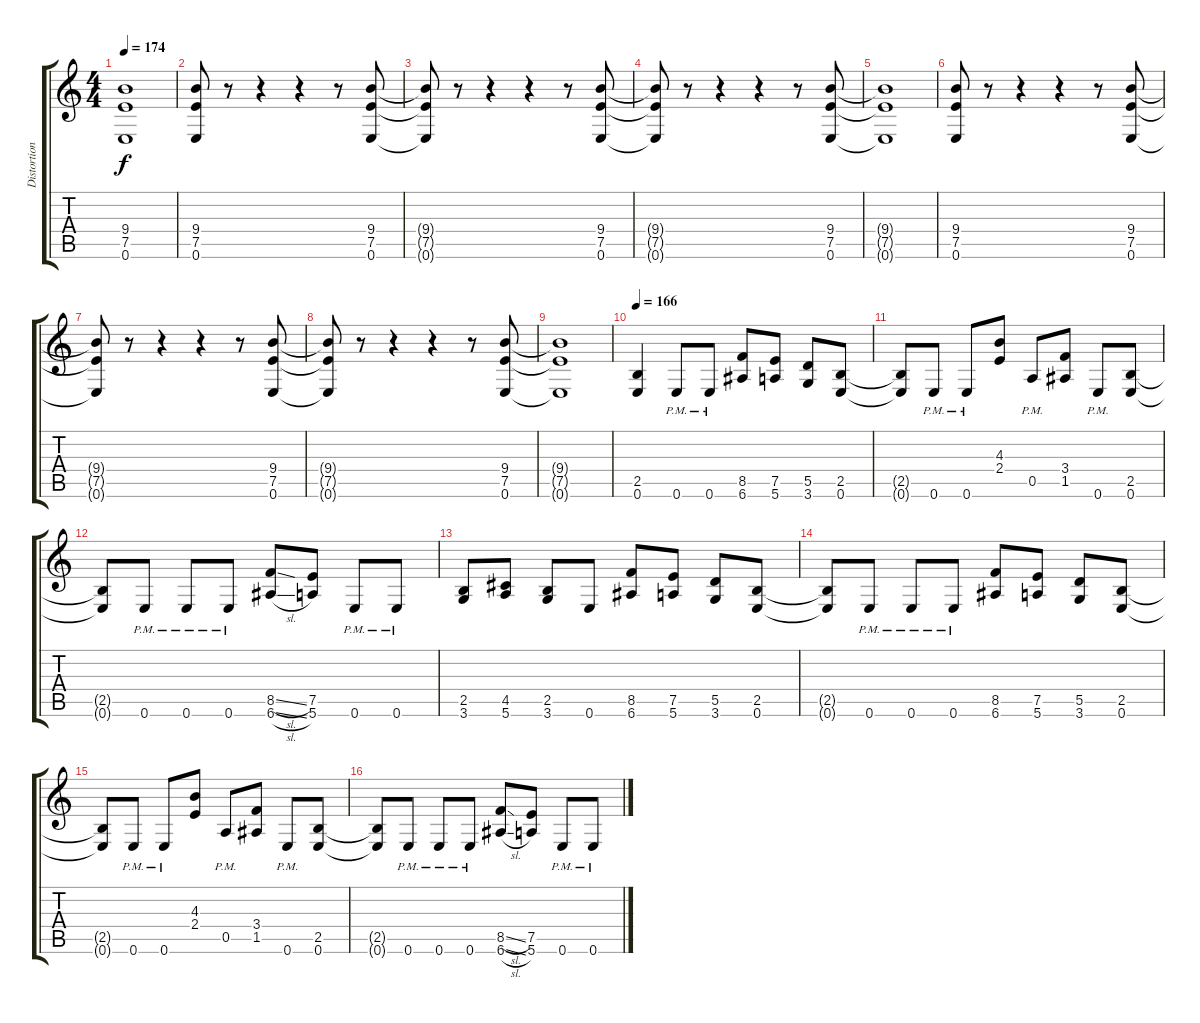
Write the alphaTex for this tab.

\track ("Distortion Guitar (Mustaine)" "Distortion") {instrument distortionguitar}
\staff {score tabs}
\tuning (E4 B3 G3 D3 A2 E2) {hide}
\ts (4 4)
\tempo 174
\clef g2
\ks c
(9.4{t} 7.5{t} 0.6{t}).1{dy f} |
(9.4 7.5 0.6).8 r.8 r.4 r.4 r.8 (9.4 7.5 0.6).8 |
(9.4{t} 7.5{t} 0.6{t}).8 r.8 r.4 r.4 r.8 (9.4 7.5 0.6).8 |
(9.4{t} 7.5{t} 0.6{t}).8 r.8 r.4 r.4 r.8 (9.4 7.5 0.6).8 |
(9.4{t} 7.5{t} 0.6{t}).1 |
(9.4 7.5 0.6).8 r.8 r.4 r.4 r.8 (9.4 7.5 0.6).8 |
(9.4{t} 7.5{t} 0.6{t}).8 r.8 r.4 r.4 r.8 (9.4 7.5 0.6).8 |
(9.4{t} 7.5{t} 0.6{t}).8 r.8 r.4 r.4 r.8 (9.4 7.5 0.6).8 |
(9.4{t} 7.5{t} 0.6{t}).1 |
\tempo 166
(2.5 0.6).4 0.6{pm}.8 0.6{pm}.8 (8.5 6.6).8 (7.5 5.6).8 (5.5 3.6).8 (2.5 0.6).8 |
(2.5{t} 0.6{t}).8 0.6{pm}.8 0.6{pm}.8 (4.3 2.4).8 0.5{pm}.8 (3.4 1.5).8 0.6{pm}.8 (2.5 0.6).8 |
(2.5{t} 0.6{t}).8 0.6{pm}.8 0.6{pm}.8 0.6{pm}.8 (8.5{sl} 6.6{sl}).8 (7.5 5.6).8 0.6{pm}.8 0.6{pm}.8 |
(2.5 3.6).8 (4.5 5.6).8 (2.5 3.6).8 0.6.8 (8.5 6.6).8 (7.5 5.6).8 (5.5 3.6).8 (2.5 0.6).8 |
(2.5{t} 0.6{t}).8 0.6{pm}.8 0.6{pm}.8 0.6{pm}.8 (8.5 6.6).8 (7.5 5.6).8 (5.5 3.6).8 (2.5 0.6).8 |
(2.5{t} 0.6{t}).8 0.6{pm}.8 0.6{pm}.8 (4.3 2.4).8 0.5{pm}.8 (3.4 1.5).8 0.6{pm}.8 (2.5 0.6).8 |
(2.5{t} 0.6{t}).8 0.6{pm}.8 0.6{pm}.8 0.6{pm}.8 (8.5{sl} 6.6{sl}).8 (7.5 5.6).8 0.6{pm}.8 0.6{pm}.8
